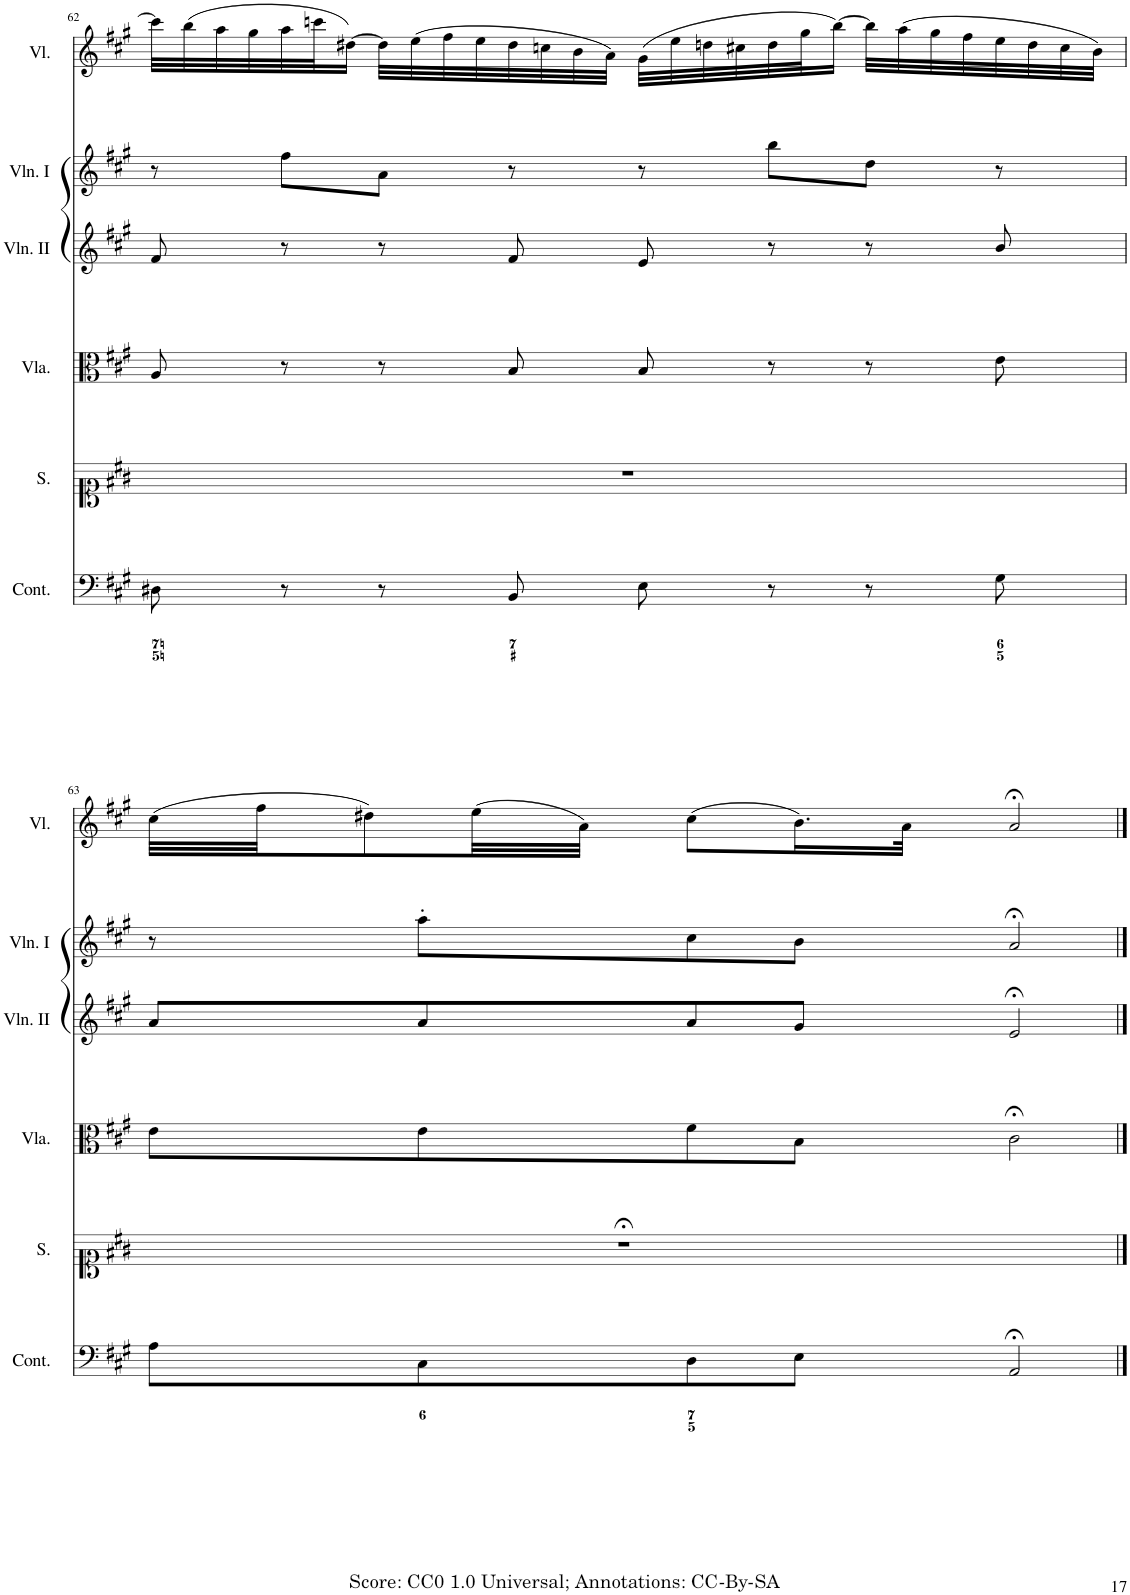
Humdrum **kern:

**kern	**kern	**kern	**kern	**kern	**kern
*part6	*part5	*part4	*part3	*part2	*part1
*staff6	*staff5	*staff4	*staff3	*staff2	*staff1
*I"Continuo	*I"Soprano II solo (sic)	*I"Viola	*I"Violino II	*I"Violino I	*I"Violino solo
*I'Cont.	*I'S.	*I'Vla.	*I'Vln. II	*I'Vln. I	*I'Vl.
!!LO:PB:g=z
*clefF4	*clefC1	*clefC3	*clefG2	*clefG2	*clefG2
*k[f#c#g#]	*k[f#c#g#]	*k[f#c#g#]	*k[f#c#g#]	*k[f#c#g#]	*k[f#c#g#]
*M4/4	*M4/4	*M4/4	*M4/4	*M4/4	*M4/4
*met(c)	*met(c)	*met(c)	*met(c)	*met(c)	*met(c)
=62	=62	=62	=62	=62	=62
8D#X\	1r	8A/	8f#/	8r	32ccc\LLL]
.	.	.	.	.	(32bb\
.	.	.	.	.	32aa\
.	.	.	.	.	32gg#\
8r	.	8r	8r	8ff#\L	32aa\
.	.	.	.	.	32cccn\J
.	.	.	.	.	[16dd#X\JJ)
8r	.	8r	8r	8a\J	32dd#\LLL]
.	.	.	.	.	(32ee\
.	.	.	.	.	32ff#\
.	.	.	.	.	32ee\
8BB/	.	8B/	8f#/	8r	32dd#\
.	.	.	.	.	32ccn\
.	.	.	.	.	32b\
.	.	.	.	.	32a\JJJ)
8E\	.	8B/	8e/	8r	(32g#\LLL
.	.	.	.	.	32ee\
.	.	.	.	.	32ddn\
.	.	.	.	.	32cc#X\
8r	.	8r	8r	8bb\L	32dd\
.	.	.	.	.	32gg#\J
.	.	.	.	.	[16bb\JJ)
8r	.	8r	8r	8dd\J	32bb\LLL]
.	.	.	.	.	(32aa\
.	.	.	.	.	32gg#\
.	.	.	.	.	32ff#\
8G#\	.	8e\	8b/	8r	32ee\
.	.	.	.	.	32dd\
.	.	.	.	.	32cc#\
.	.	.	.	.	32b\JJJ)
!!LO:LB:g=z
=63	=63	=63	=63	=63	=63
8A\L	1r;<	8e\L	8a/L	8r	(32cc#\LLL
.	.	.	.	.	32ff#\JJ
.	.	.	.	.	8dd#X\)
8C#\	.	8e\	8a/	8aa'\L	.
.	.	.	.	.	(32ee\LL
.	.	.	.	.	32a\JJJ)
8D\	.	8f#\	8a/	8cc#\	(8cc#\L
8E\J	.	8B\J	8g#/J	8b\J	16.b\L)
.	.	.	.	.	32a\JJk
2AA;</	.	2c#;<\	2e;</	2a;</	2a;</
==	==	==	==	==	==
*-	*-	*-	*-	*-	*-
